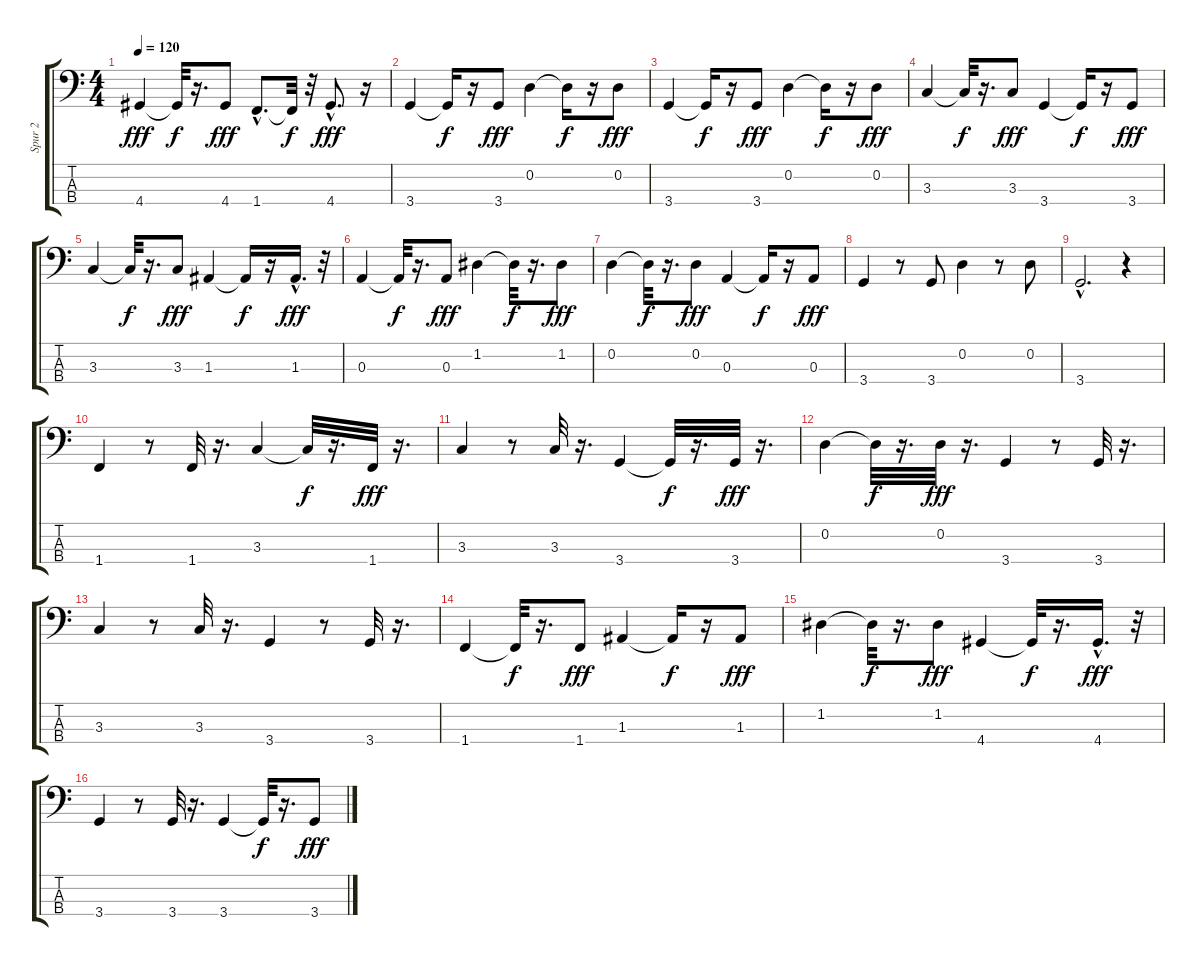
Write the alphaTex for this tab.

\track ("Spur 2" "Spur 2") {instrument electricbassfinger}
\staff {score tabs}
\tuning (G2 D2 A1 E1) {hide}
\ts (4 4)
\tempo 120
\clef f4
\ks c
4.4.4{dy fff} 4.4{t}.32{dy f} r.16{d} 4.4.8{dy fff} 1.4{hac}.8{d} 1.4{t}.32{dy f} r.32 4.4{hac}.8{d dy fff} r.16 |
3.4.4 3.4{t}.16{dy f} r.16 3.4.8{dy fff} 0.2.4 0.2{t}.16{dy f} r.16 0.2.8{dy fff} |
3.4.4 3.4{t}.16{dy f} r.16 3.4.8{dy fff} 0.2.4 0.2{t}.16{dy f} r.16 0.2.8{dy fff} |
3.3.4 3.3{t}.32{dy f} r.16{d} 3.3.8{dy fff} 3.4.4 3.4{t}.16{dy f} r.16 3.4.8{dy fff} |
3.3.4 3.3{t}.32{dy f} r.16{d} 3.3.8{dy fff} 1.3.4 1.3{t}.16{dy f} r.16 1.3{hac}.16{d dy fff} r.32 |
0.3.4 0.3{t}.32{dy f} r.16{d} 0.3.8{dy fff} 1.2.4 1.2{t}.32{dy f} r.16{d} 1.2.8{dy fff} |
0.2.4 0.2{t}.32{dy f} r.16{d} 0.2.8{dy fff} 0.3.4 0.3{t}.16{dy f} r.16 0.3.8{dy fff} |
3.4.4 r.8 3.4.8 0.2.4 r.8 0.2.8 |
3.4{hac}.2{d} r.4 |
1.4.4 r.8 1.4.32 r.16{d} 3.3.4 3.3{t}.32{dy f} r.16{d} 1.4.32{dy fff} r.16{d} |
3.3.4 r.8 3.3.32 r.16{d} 3.4.4 3.4{t}.32{dy f} r.16{d} 3.4.32{dy fff} r.16{d} |
0.2.4 0.2{t}.32{dy f} r.16{d} 0.2.32{dy fff} r.16{d} 3.4.4 r.8 3.4.32 r.16{d} |
3.3.4 r.8 3.3.32 r.16{d} 3.4.4 r.8 3.4.32 r.16{d} |
1.4.4 1.4{t}.32{dy f} r.16{d} 1.4.8{dy fff} 1.3.4 1.3{t}.16{dy f} r.16 1.3.8{dy fff} |
1.2.4 1.2{t}.32{dy f} r.16{d} 1.2.8{dy fff} 4.4.4 4.4{t}.32{dy f} r.16{d} 4.4{hac}.16{d dy fff} r.32 |
3.4.4 r.8 3.4.32 r.16{d} 3.4.4 3.4{t}.32{dy f} r.16{d} 3.4.8{dy fff}
